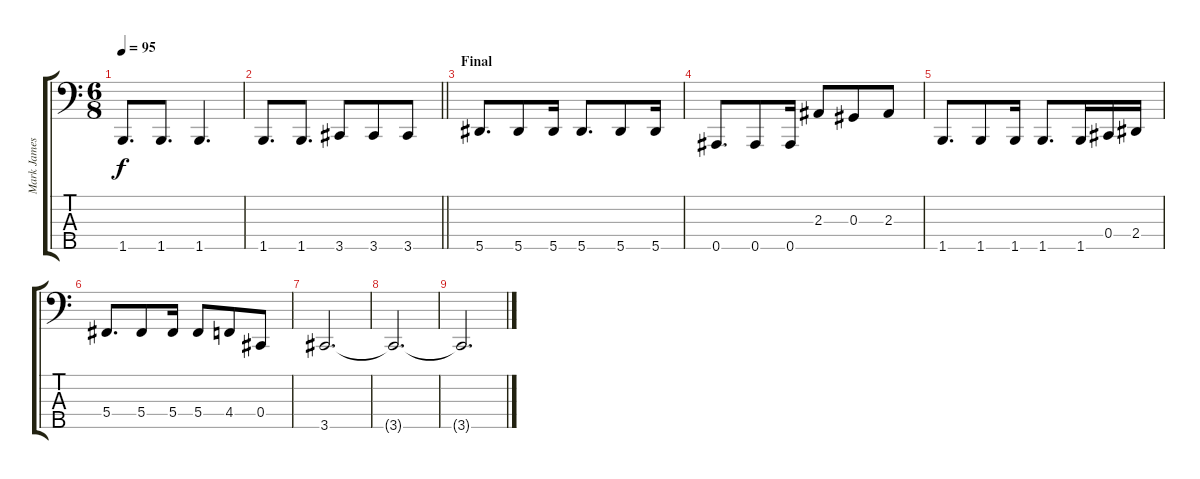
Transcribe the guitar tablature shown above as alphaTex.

\track ("Mark James" "Mark James") {instrument electricbassfinger}
\staff {score tabs}
\tuning (Gb2 Db2 Ab1 Db1 Bb0) {hide}
\ts (6 8)
\tempo 95
\clef f4
\ks c
1.5.8{d dy f} 1.5.8{d} 1.5.4{d} |
\barLineRight lightlight
1.5.8{d} 1.5.8{d} 3.5.8 3.5.8 3.5.8 |
\section ("" "Final")
5.5.8{d} 5.5.8 5.5.16 5.5.8{d} 5.5.8 5.5.16 |
0.5.8{d} 0.5.8 0.5.16 2.3.8 0.3.8 2.3.8 |
1.5.8{d} 1.5.8 1.5.16 1.5.8{d} 1.5.16 0.4.16 2.4.16 |
5.4.8{d} 5.4.8 5.4.16 5.4.8 4.4.8 0.4.8 |
3.5.2{d} |
3.5{t}.2{d} |
3.5{t}.2{d}
